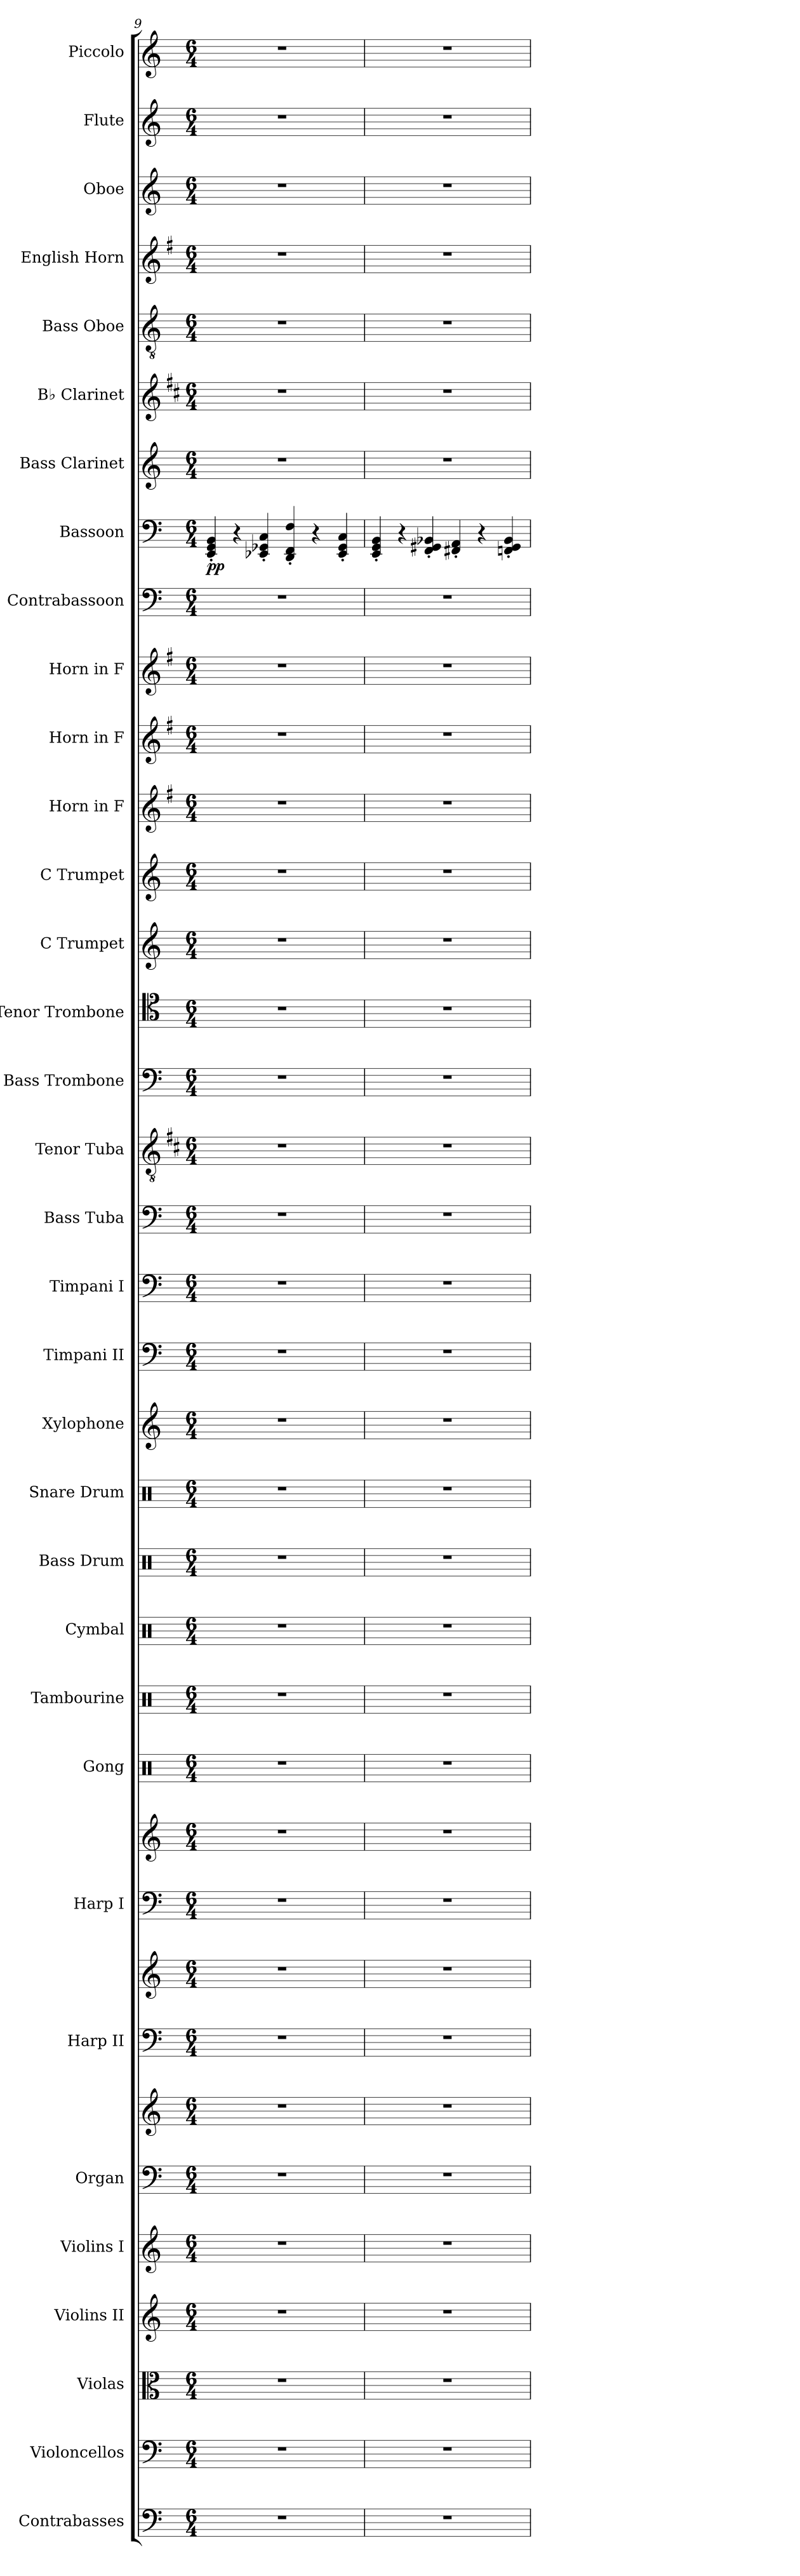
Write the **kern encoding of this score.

**kern	**kern	**kern	**kern	**kern	**kern	**kern	**kern	**kern	**kern	**kern	**kern	**kern	**kern	**kern	**kern	**kern	**kern	**kern	**kern	**kern	**kern	**kern	**kern	**kern	**kern	**kern	**kern	**kern	**kern	**dynam	**kern	**kern	**kern	**kern	**kern	**kern	**kern
*part34	*part33	*part32	*part31	*part30	*part29	*part29	*part28	*part28	*part27	*part27	*part26	*part25	*part24	*part23	*part22	*part21	*part20	*part19	*part18	*part17	*part16	*part15	*part14	*part13	*part12	*part11	*part10	*part9	*part8	*part8	*part7	*part6	*part5	*part4	*part3	*part2	*part1
*staff37	*staff36	*staff35	*staff34	*staff33	*staff32	*staff31	*staff30	*staff29	*staff28	*staff27	*staff26	*staff25	*staff24	*staff23	*staff22	*staff21	*staff20	*staff19	*staff18	*staff17	*staff16	*staff15	*staff14	*staff13	*staff12	*staff11	*staff10	*staff9	*staff8	*staff8	*staff7	*staff6	*staff5	*staff4	*staff3	*staff2	*staff1
*I"Contrabasses	*I"Violoncellos	*I"Violas	*I"Violins II	*I"Violins I	*I"Organ	*	*I"Harp II	*	*I"Harp I	*	*I"Gong	*I"Tambourine	*I"Cymbal	*I"Bass Drum	*I"Snare Drum	*I"Xylophone	*I"Timpani II	*I"Timpani I	*I"Bass Tuba	*I"Tenor Tuba	*I"Bass Trombone	*I"Tenor Trombone	*I"C Trumpet	*I"C Trumpet	*I"Horn in F	*I"Horn in F	*I"Horn in F	*I"Contrabassoon	*I"Bassoon	*	*I"Bass Clarinet	*I"B♭ Clarinet	*I"Bass Oboe	*I"English Horn	*I"Oboe	*I"Flute	*I"Piccolo
*I'Cbs.	*I'Vcs.	*I'Vlas.	*I'Vlns.	*I'Vlns.	*I'Org.	*	*I'Hrp.	*	*I'Hrp.	*	*	*I'Tamb.	*I'Cym.	*I'B. Dr.	*I'Sn. Dr.	*I'Xyl.	*I'Timp.	*I'Timp.	*I'Tba.	*	*I'B. Tbn.	*I'T. Tbn.	*I'C Tpt.	*I'C Tpt.	*	*	*	*I'Cbsn.	*I'Bsn.	*	*I'B. Cl.	*I'B♭ Cl.	*	*I'E. Hn.	*I'Ob.	*I'Fl.	*I'Picc.
*clefF4	*clefF4	*clefC3	*clefG2	*clefG2	*clefF4	*clefG2	*clefF4	*clefG2	*clefF4	*clefG2	*clefX	*clefX	*clefX	*clefX	*clefX	*clefG2	*clefF4	*clefF4	*clefF4	*clefGv2	*clefF4	*clefC4	*clefG2	*clefG2	*clefG2	*clefG2	*clefG2	*clefF4	*clefF4	*	*clefG2	*clefG2	*clefGv2	*clefG2	*clefG2	*clefG2	*clefG2
*ITrd7c12	*	*	*	*	*	*	*	*	*	*	*	*	*	*	*	*ITrd-7c-12	*	*	*	*ITrd1c2	*	*	*	*	*ITrd4c7	*ITrd4c7	*ITrd4c7	*ITrd7c12	*	*	*ITrd8c14	*ITrd1c2	*	*ITrd4c7	*	*	*ITrd-7c-12
*k[]	*k[]	*k[]	*k[]	*k[]	*k[]	*k[]	*k[]	*k[]	*k[]	*k[]	*k[]	*k[]	*k[]	*k[]	*k[]	*k[]	*k[]	*k[]	*k[]	*k[]	*k[]	*k[]	*k[]	*k[]	*k[]	*k[]	*k[]	*k[]	*k[]	*	*k[]	*k[]	*k[]	*k[]	*k[]	*k[]	*k[]
*M6/4	*M6/4	*M6/4	*M6/4	*M6/4	*M6/4	*M6/4	*M6/4	*M6/4	*M6/4	*M6/4	*M6/4	*M6/4	*M6/4	*M6/4	*M6/4	*M6/4	*M6/4	*M6/4	*M6/4	*M6/4	*M6/4	*M6/4	*M6/4	*M6/4	*M6/4	*M6/4	*M6/4	*M6/4	*M6/4	*	*M6/4	*M6/4	*M6/4	*M6/4	*M6/4	*M6/4	*M6/4
*MM348	*MM348	*MM348	*MM348	*MM348	*MM348	*MM348	*MM348	*MM348	*MM348	*MM348	*MM348	*MM348	*MM348	*MM348	*MM348	*MM348	*MM348	*MM348	*MM348	*MM348	*MM348	*MM348	*MM348	*MM348	*MM348	*MM348	*MM348	*MM348	*MM348	*	*MM348	*MM348	*MM348	*MM348	*MM348	*MM348	*MM348
=9	=9	=9	=9	=9	=9	=9	=9	=9	=9	=9	=9	=9	=9	=9	=9	=9	=9	=9	=9	=9	=9	=9	=9	=9	=9	=9	=9	=9	=9	=9	=9	=9	=9	=9	=9	=9	=9
!	!	!	!	!	!	!	!	!	!	!	!	!	!	!	!	!	!	!	!	!	!	!	!	!	!	!	!	!	!	!LO:DY:b	!	!	!	!	!	!	!
1.r	1.r	1.r	1.r	1.r	1.r	1.r	1.r	1.r	1.r	1.r	1.r	1.r	1.r	1.r	1.r	1.r	1.r	1.r	1.r	1.r	1.r	1.r	1.r	1.r	1.r	1.r	1.r	1.r	4EE/' 4GG/' 4BB/'	pp	1.r	1.r	1.r	1.r	1.r	1.r	1.r
.	.	.	.	.	.	.	.	.	.	.	.	.	.	.	.	.	.	.	.	.	.	.	.	.	.	.	.	.	4r	.	.	.	.	.	.	.	.
.	.	.	.	.	.	.	.	.	.	.	.	.	.	.	.	.	.	.	.	.	.	.	.	.	.	.	.	.	4EE-X/' 4GG-X/' 4C/'	.	.	.	.	.	.	.	.
.	.	.	.	.	.	.	.	.	.	.	.	.	.	.	.	.	.	.	.	.	.	.	.	.	.	.	.	.	4DD/' 4FF/' 4F/'	.	.	.	.	.	.	.	.
.	.	.	.	.	.	.	.	.	.	.	.	.	.	.	.	.	.	.	.	.	.	.	.	.	.	.	.	.	4r	.	.	.	.	.	.	.	.
.	.	.	.	.	.	.	.	.	.	.	.	.	.	.	.	.	.	.	.	.	.	.	.	.	.	.	.	.	4EE-/' 4GG-/' 4C/'	.	.	.	.	.	.	.	.
=10	=10	=10	=10	=10	=10	=10	=10	=10	=10	=10	=10	=10	=10	=10	=10	=10	=10	=10	=10	=10	=10	=10	=10	=10	=10	=10	=10	=10	=10	=10	=10	=10	=10	=10	=10	=10	=10
1.r	1.r	1.r	1.r	1.r	1.r	1.r	1.r	1.r	1.r	1.r	1.r	1.r	1.r	1.r	1.r	1.r	1.r	1.r	1.r	1.r	1.r	1.r	1.r	1.r	1.r	1.r	1.r	1.r	4EE/' 4GG/' 4BB/'	.	1.r	1.r	1.r	1.r	1.r	1.r	1.r
.	.	.	.	.	.	.	.	.	.	.	.	.	.	.	.	.	.	.	.	.	.	.	.	.	.	.	.	.	4r	.	.	.	.	.	.	.	.
.	.	.	.	.	.	.	.	.	.	.	.	.	.	.	.	.	.	.	.	.	.	.	.	.	.	.	.	.	4FF/' 4GG#X/' 4BB-X/'	.	.	.	.	.	.	.	.
.	.	.	.	.	.	.	.	.	.	.	.	.	.	.	.	.	.	.	.	.	.	.	.	.	.	.	.	.	4FF#X/' 4AA/'	.	.	.	.	.	.	.	.
.	.	.	.	.	.	.	.	.	.	.	.	.	.	.	.	.	.	.	.	.	.	.	.	.	.	.	.	.	4r	.	.	.	.	.	.	.	.
.	.	.	.	.	.	.	.	.	.	.	.	.	.	.	.	.	.	.	.	.	.	.	.	.	.	.	.	.	4FFn/' 4GG#/' 4BB-/'	.	.	.	.	.	.	.	.
=	=	=	=	=	=	=	=	=	=	=	=	=	=	=	=	=	=	=	=	=	=	=	=	=	=	=	=	=	=	=	=	=	=	=	=	=	=
*-	*-	*-	*-	*-	*-	*-	*-	*-	*-	*-	*-	*-	*-	*-	*-	*-	*-	*-	*-	*-	*-	*-	*-	*-	*-	*-	*-	*-	*-	*-	*-	*-	*-	*-	*-	*-	*-
